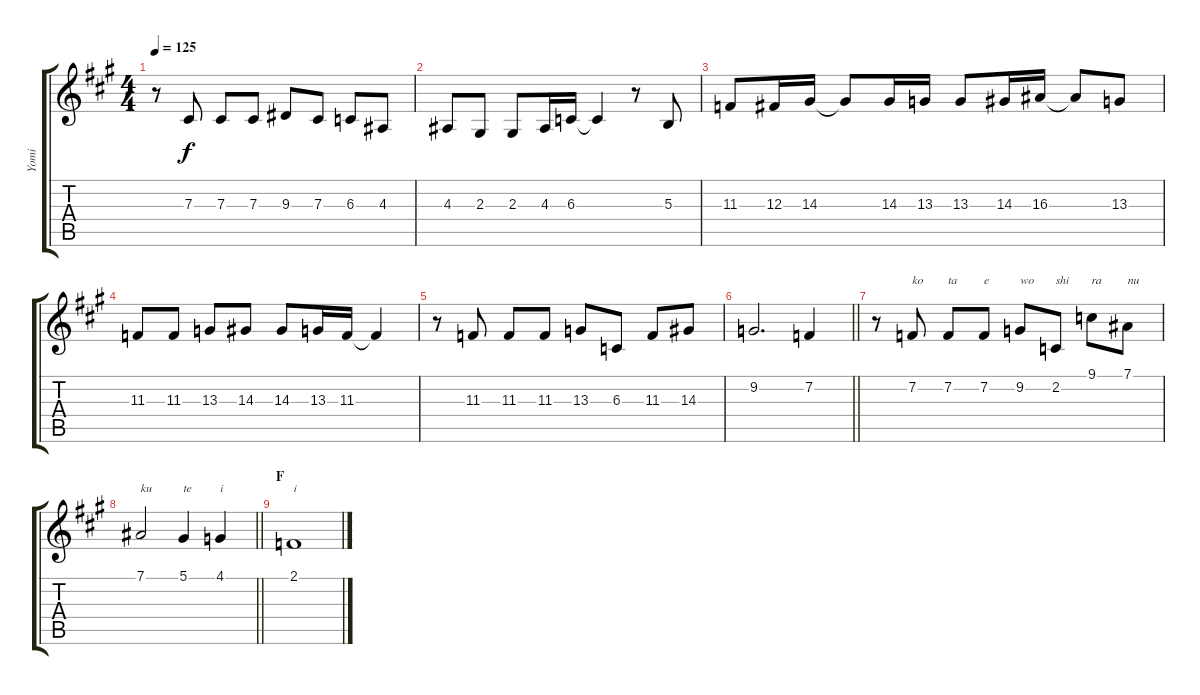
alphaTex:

\track ("Yomi" "Yomi") {instrument ocarina}
\staff {score tabs}
\tuning (Eb4 Bb3 Gb3 Db3 Ab2 Eb2) {hide}
\ts (4 4)
\tempo 125
\clef g2
\ks a
r.8{dy f} 7.3.8 7.3.8 7.3.8 9.3.8 7.3.8 6.3.8 4.3.8 |
4.3.8 2.3.8 2.3.8 4.3.16 6.3.16 6.3{t}.4 r.8 5.3.8 |
11.3.8 12.3.16 14.3.16 14.3{t}.8 14.3.16 13.3.16 13.3.8 14.3.16 16.3.16 16.3{t}.8 13.3.8 |
11.3.8 11.3.8 13.3.8 14.3.8 14.3.8 13.3.16 11.3.16 11.3{t}.4 |
r.8 11.3.8 11.3.8 11.3.8 13.3.8 6.3.8 11.3.8 14.3.8 |
\barLineRight lightlight
9.2.2{d} 7.2.4 |
r.8 7.2.8{txt "ko"} 7.2.8{txt "ta"} 7.2.8{txt "e"} 9.2.8{txt "wo"} 2.2.8{txt "shi"} 9.1.8{txt "ra"} 7.1.8{txt "nu"} |
\barLineRight lightlight
7.1.2{txt "ku"} 5.1.4{txt "te"} 4.1.4{txt "i"} |
\section ("" "F")
2.1.1{txt "i"}
